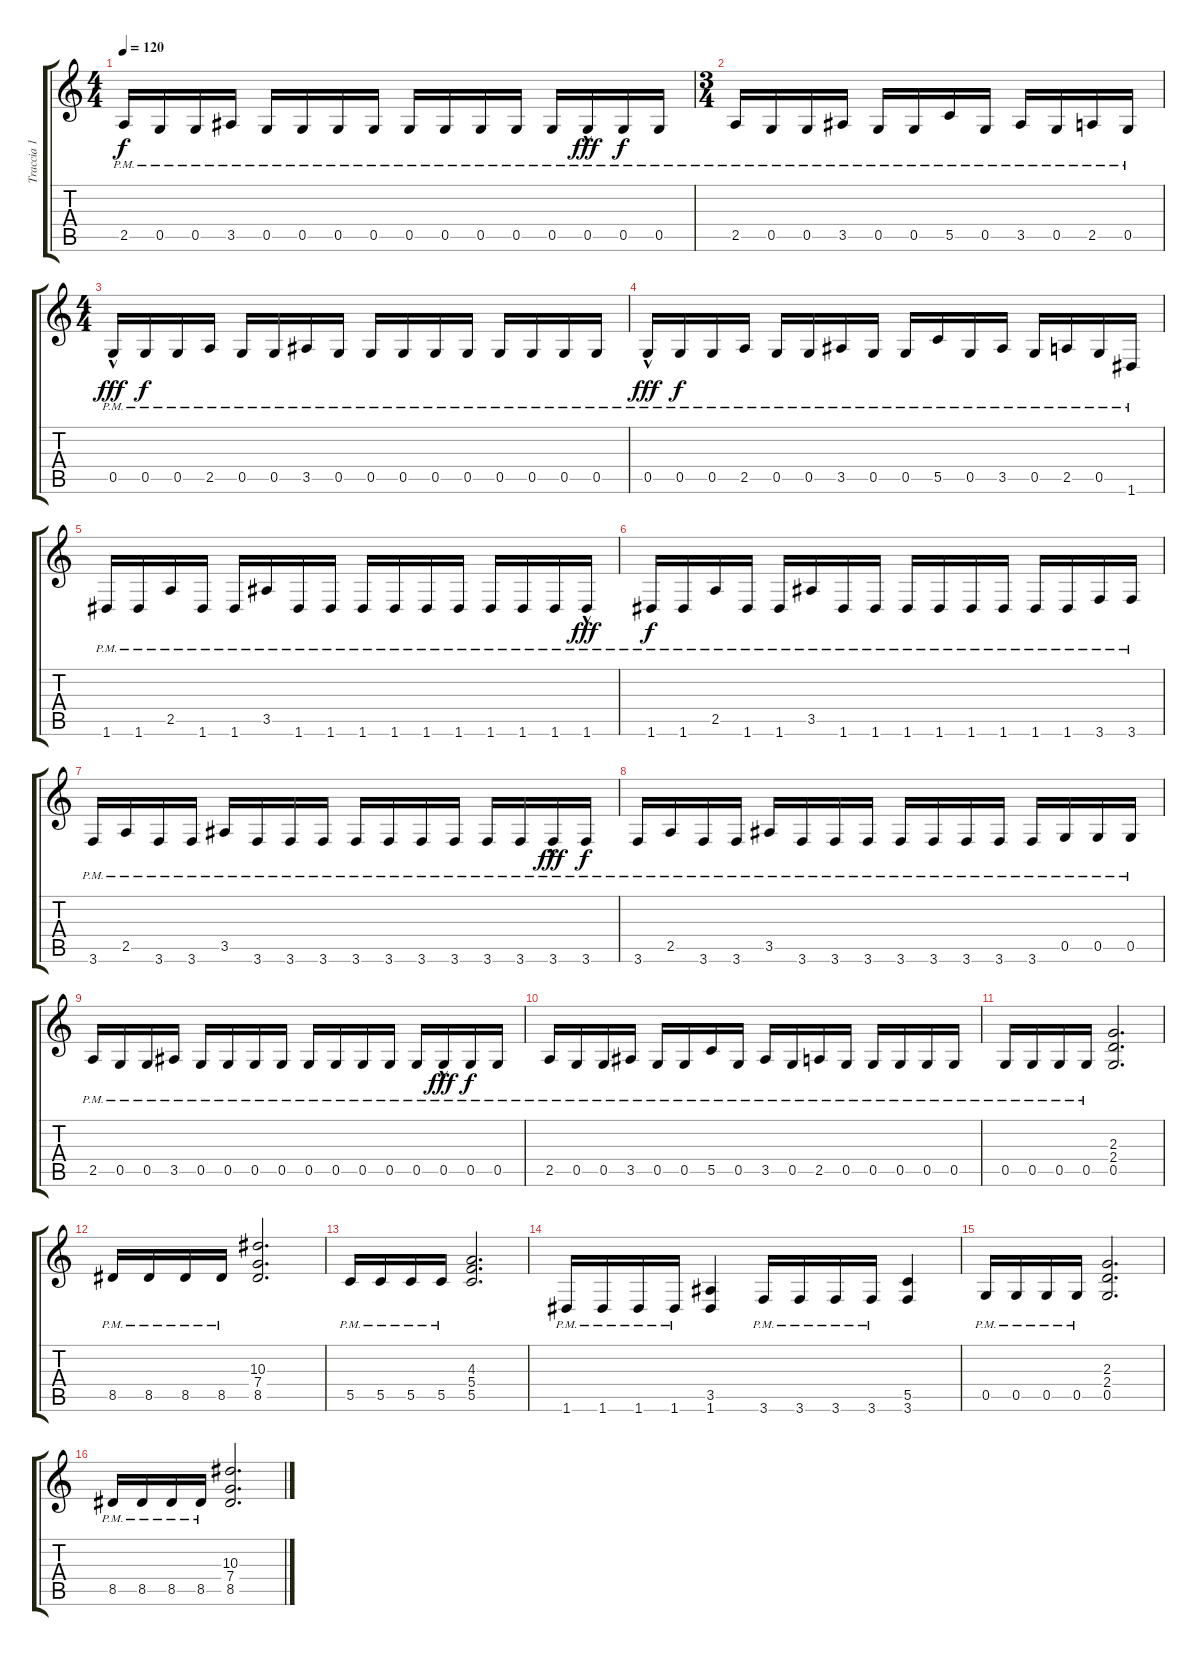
\track ("Traccia 1" "Traccia 1") {instrument distortionguitar}
\staff {score tabs}
\tuning (D4 A3 F3 C3 G2 D2) {hide}
\ts (4 4)
\tempo 120
\clef g2
\ks c
2.5{pm}.16{dy f} 0.5{pm}.16 0.5{pm}.16 3.5{pm}.16 0.5{pm}.16 0.5{pm}.16 0.5{pm}.16 0.5{pm}.16 0.5{pm}.16 0.5{pm}.16 0.5{pm}.16 0.5{pm}.16 0.5{pm}.16 0.5{hac pm}.16{dy fff} 0.5{pm}.16{dy f} 0.5{pm}.16 |
\ts (3 4)
2.5{pm}.16 0.5{pm}.16 0.5{pm}.16 3.5{pm}.16 0.5{pm}.16 0.5{pm}.16 5.5{pm}.16 0.5{pm}.16 3.5{pm}.16 0.5{pm}.16 2.5{pm}.16 0.5{pm}.16 |
\ts (4 4)
0.5{hac pm}.16{dy fff} 0.5{pm}.16{dy f} 0.5{pm}.16 2.5{pm}.16 0.5{pm}.16 0.5{pm}.16 3.5{pm}.16 0.5{pm}.16 0.5{pm}.16 0.5{pm}.16 0.5{pm}.16 0.5{pm}.16 0.5{pm}.16 0.5{pm}.16 0.5{pm}.16 0.5{pm}.16 |
0.5{hac pm}.16{dy fff} 0.5{pm}.16{dy f} 0.5{pm}.16 2.5{pm}.16 0.5{pm}.16 0.5{pm}.16 3.5{pm}.16 0.5{pm}.16 0.5{pm}.16 5.5{pm}.16 0.5{pm}.16 3.5{pm}.16 0.5{pm}.16 2.5{pm}.16 0.5{pm}.16 1.6{pm}.16 |
1.6{pm}.16 1.6{pm}.16 2.5{pm}.16 1.6{pm}.16 1.6{pm}.16 3.5{pm}.16 1.6{pm}.16 1.6{pm}.16 1.6{pm}.16 1.6{pm}.16 1.6{pm}.16 1.6{pm}.16 1.6{pm}.16 1.6{pm}.16 1.6{pm}.16 1.6{hac pm}.16{dy fff} |
1.6{pm}.16{dy f} 1.6{pm}.16 2.5{pm}.16 1.6{pm}.16 1.6{pm}.16 3.5{pm}.16 1.6{pm}.16 1.6{pm}.16 1.6{pm}.16 1.6{pm}.16 1.6{pm}.16 1.6{pm}.16 1.6{pm}.16 1.6{pm}.16 3.6{pm}.16 3.6{pm}.16 |
3.6{pm}.16 2.5{pm}.16 3.6{pm}.16 3.6{pm}.16 3.5{pm}.16 3.6{pm}.16 3.6{pm}.16 3.6{pm}.16 3.6{pm}.16 3.6{pm}.16 3.6{pm}.16 3.6{pm}.16 3.6{pm}.16 3.6{pm}.16 3.6{hac pm}.16{dy fff} 3.6{pm}.16{dy f} |
3.6{pm}.16 2.5{pm}.16 3.6{pm}.16 3.6{pm}.16 3.5{pm}.16 3.6{pm}.16 3.6{pm}.16 3.6{pm}.16 3.6{pm}.16 3.6{pm}.16 3.6{pm}.16 3.6{pm}.16 3.6{pm}.16 0.5{pm}.16 0.5{pm}.16 0.5{pm}.16 |
2.5{pm}.16 0.5{pm}.16 0.5{pm}.16 3.5{pm}.16 0.5{pm}.16 0.5{pm}.16 0.5{pm}.16 0.5{pm}.16 0.5{pm}.16 0.5{pm}.16 0.5{pm}.16 0.5{pm}.16 0.5{pm}.16 0.5{hac pm}.16{dy fff} 0.5{pm}.16{dy f} 0.5{pm}.16 |
2.5{pm}.16 0.5{pm}.16 0.5{pm}.16 3.5{pm}.16 0.5{pm}.16 0.5{pm}.16 5.5{pm}.16 0.5{pm}.16 3.5{pm}.16 0.5{pm}.16 2.5{pm}.16 0.5{pm}.16 0.5{pm}.16 0.5{pm}.16 0.5{pm}.16 0.5{pm}.16 |
0.5{pm}.16 0.5{pm}.16 0.5{pm}.16 0.5{pm}.16 (2.3 2.4 0.5).2{d} |
8.5{pm}.16 8.5{pm}.16 8.5{pm}.16 8.5{pm}.16 (10.3 7.4 8.5).2{d} |
5.5{pm}.16 5.5{pm}.16 5.5{pm}.16 5.5{pm}.16 (4.3 5.4 5.5).2{d} |
1.6{pm}.16 1.6{pm}.16 1.6{pm}.16 1.6{pm}.16 (3.5 1.6).4 3.6{pm}.16 3.6{pm}.16 3.6{pm}.16 3.6{pm}.16 (5.5 3.6).4 |
0.5{pm}.16 0.5{pm}.16 0.5{pm}.16 0.5{pm}.16 (2.3 2.4 0.5).2{d} |
8.5{pm}.16 8.5{pm}.16 8.5{pm}.16 8.5{pm}.16 (10.3 7.4 8.5).2{d}
